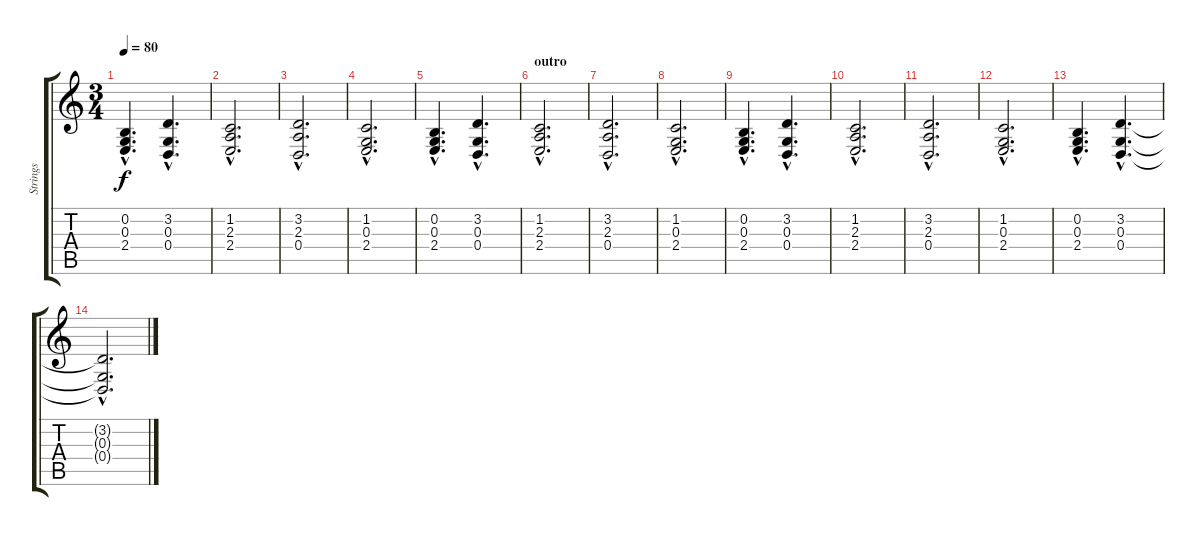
\track ("Strings" "Strings") {instrument synthstrings1}
\staff {score tabs}
\tuning (E4 B3 G3 D3 A2 E2) {hide}
\ts (3 4)
\tempo 80
\clef g2
\ks c
(0.2{hac} 0.3{hac} 2.4{hac}).4{d dy f} (3.2{hac} 0.3{hac} 0.4{hac}).4{d} |
(1.2{hac} 2.3{hac} 2.4{hac}).2{d} |
(3.2{hac} 2.3{hac} 0.4{hac}).2{d} |
(1.2{hac} 0.3{hac} 2.4{hac}).2{d} |
(0.2{hac} 0.3{hac} 2.4{hac}).4{d} (3.2{hac} 0.3{hac} 0.4{hac}).4{d} |
\section ("" "outro")
(1.2{hac} 2.3{hac} 2.4{hac}).2{d} |
(3.2{hac} 2.3{hac} 0.4{hac}).2{d} |
(1.2{hac} 0.3{hac} 2.4{hac}).2{d} |
(0.2{hac} 0.3{hac} 2.4{hac}).4{d} (3.2{hac} 0.3{hac} 0.4{hac}).4{d} |
(1.2{hac} 2.3{hac} 2.4{hac}).2{d} |
(3.2{hac} 2.3{hac} 0.4{hac}).2{d} |
(1.2{hac} 0.3{hac} 2.4{hac}).2{d} |
(0.2{hac} 0.3{hac} 2.4{hac}).4{d} (3.2{hac} 0.3{hac} 0.4{hac}).4{d volume 0} |
(3.2{hac t} 0.3{hac t} 0.4{hac t}).2{d}
